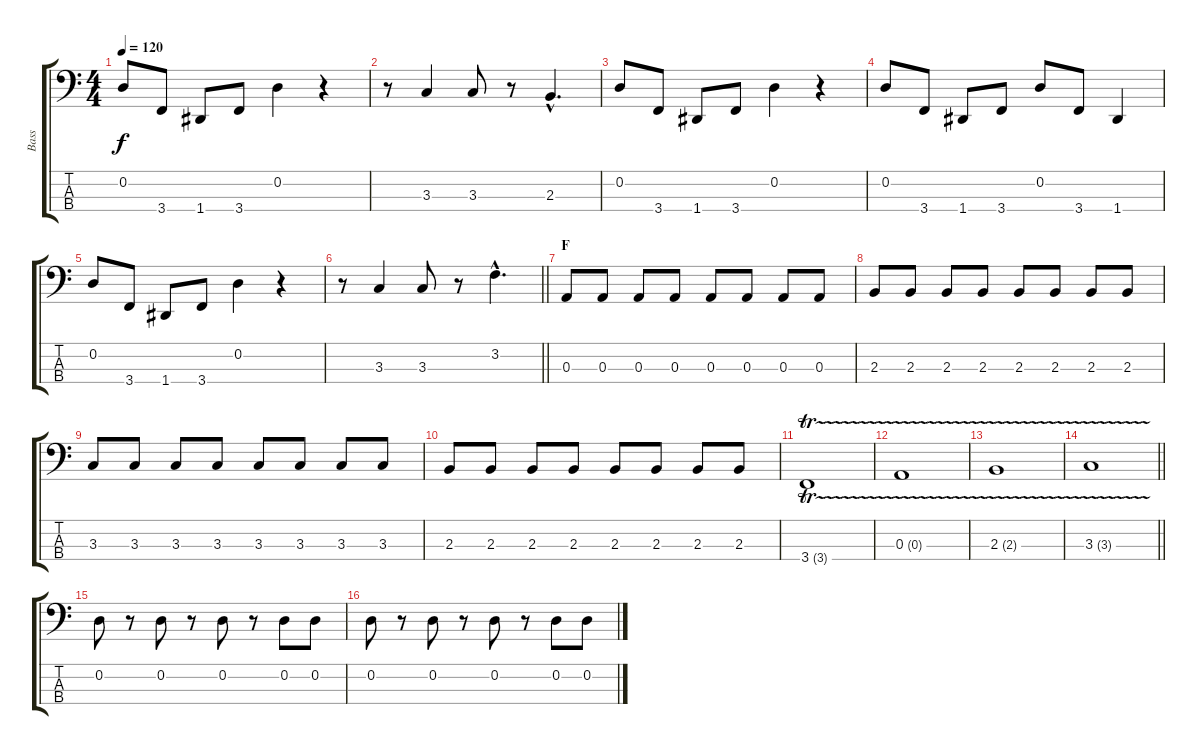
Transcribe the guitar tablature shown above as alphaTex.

\track ("Bass" "Bass") {instrument acousticguitarnylon}
\staff {score tabs}
\tuning (G2 D2 A1 D1) {hide}
\ts (4 4)
\tempo 120
\clef f4
\ks c
0.2.8{dy f} 3.4.8 1.4.8 3.4.8 0.2.4 r.4 |
r.8 3.3.4 3.3.8 r.8 2.3{hac}.4{d} |
0.2.8 3.4.8 1.4.8 3.4.8 0.2.4 r.4 |
0.2.8 3.4.8 1.4.8 3.4.8 0.2.8 3.4.8 1.4.4 |
0.2.8 3.4.8 1.4.8 3.4.8 0.2.4 r.4 |
\barLineRight lightlight
r.8 3.3.4 3.3.8 r.8 3.2{hac}.4{d} |
\section ("" "F")
0.3.8 0.3.8 0.3.8 0.3.8 0.3.8 0.3.8 0.3.8 0.3.8 |
2.3.8 2.3.8 2.3.8 2.3.8 2.3.8 2.3.8 2.3.8 2.3.8 |
3.3.8 3.3.8 3.3.8 3.3.8 3.3.8 3.3.8 3.3.8 3.3.8 |
2.3.8 2.3.8 2.3.8 2.3.8 2.3.8 2.3.8 2.3.8 2.3.8 |
3.4{tr (3 32)}.1 |
0.3{tr (0 32)}.1 |
2.3{tr (2 32)}.1 |
\barLineRight lightlight
3.3{tr (3 32)}.1 |
0.2.8 r.8 0.2.8 r.8 0.2.8 r.8 0.2.8 0.2.8 |
0.2.8 r.8 0.2.8 r.8 0.2.8 r.8 0.2.8 0.2.8
